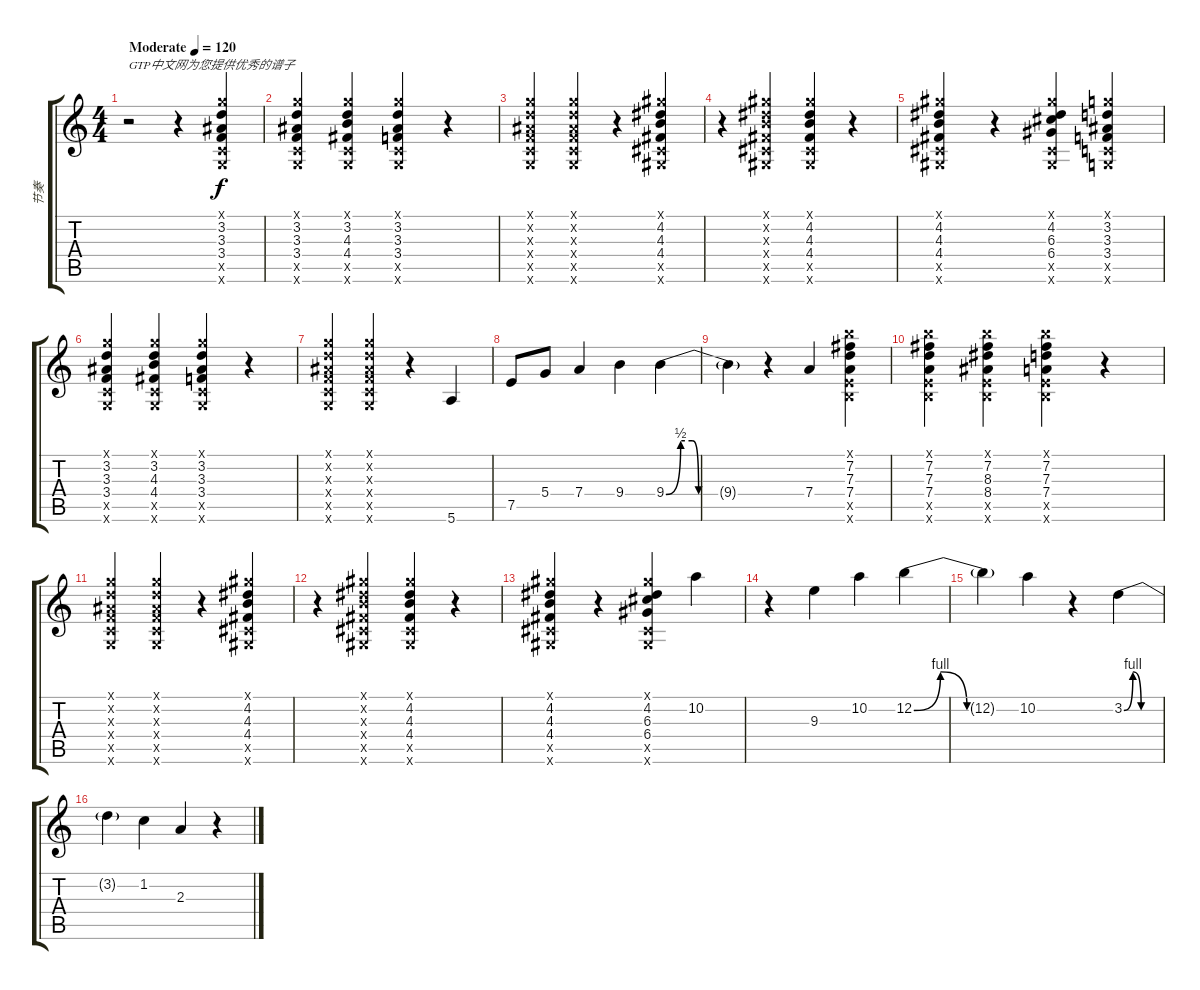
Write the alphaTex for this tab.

\track ("节奏" "节奏") {instrument acousticguitarsteel}
\staff {score tabs}
\tuning (E4 B3 G3 D3 A2 E2) {hide}
\ts (4 4)
\tempo (120 "Moderate")
\clef g2
\ks c
r.2{txt "GTP中文网为您提供优秀的谱子" dy f instrument acousticguitarsteel} r.4 (3.1{x} 3.2 3.3 3.4 3.5{x} 3.6{x}).4 |
(3.1{x} 3.2 3.3 3.4 3.5{x} 3.6{x}).4 (3.1{x} 3.2 4.3 4.4 3.5{x} 3.6{x}).4 (3.1{x} 3.2 3.3 3.4 3.5{x} 3.6{x}).4 r.4 |
(3.1{x} 3.2{x} 3.3{x} 3.4{x} 3.5{x} 3.6{x}).4 (3.1{x} 3.2{x} 3.3{x} 3.4{x} 3.5{x} 3.6{x}).4 r.4 (4.1{x} 4.2 4.3 4.4 4.5{x} 4.6{x}).4 |
r.4 (4.1{x} 4.2{x} 4.3{x} 4.4{x} 4.5{x} 4.6{x}).4 (4.1{x} 4.2 4.3 4.4 4.5{x} 4.6{x}).4 r.4 |
(4.1{x} 4.2 4.3 4.4 4.5{x} 4.6{x}).4 r.4 (4.1{x} 4.2 6.3 6.4 4.5{x} 4.6{x}).4 (3.1{x} 3.2 3.3 3.4 3.5{x} 3.6{x}).4 |
(3.1{x} 3.2 3.3 3.4 3.5{x} 3.6{x}).4 (3.1{x} 3.2 4.3 4.4 3.5{x} 3.6{x}).4 (3.1{x} 3.2 3.3 3.4 3.5{x} 3.6{x}).4 r.4 |
(3.1{x} 3.2{x} 3.3{x} 3.4{x} 3.5{x} 3.6{x}).4 (3.1{x} 3.2{x} 3.3{x} 3.4{x} 3.5{x} 3.6{x}).4 r.4 5.6.4 |
7.5.8 5.4.8 7.4.4 9.4.4 9.4{be (custom 0 0 9 2 16 2 20 0 30 0 60 0)}.4 |
9.4{t}.4 r.4 7.4.4 (7.1{x} 7.2 7.3 7.4 7.5{x} 7.6{x}).4 |
(7.1{x} 7.2 7.3 7.4 7.5{x} 7.6{x}).4 (7.1{x} 7.2 8.3 8.4 7.5{x} 7.6{x}).4 (7.1{x} 7.2 7.3 7.4 7.5{x} 7.6{x}).4 r.4 |
(3.1{x} 3.2{x} 3.3{x} 3.4{x} 3.5{x} 3.6{x}).4 (3.1{x} 3.2{x} 3.3{x} 3.4{x} 3.5{x} 3.6{x}).4 r.4 (4.1{x} 4.2 4.3 4.4 4.5{x} 4.6{x}).4 |
r.4 (4.1{x} 4.2{x} 4.3{x} 4.4{x} 4.5{x} 4.6{x}).4 (4.1{x} 4.2 4.3 4.4 4.5{x} 4.6{x}).4 r.4 |
(4.1{x} 4.2 4.3 4.4 4.5{x} 4.6{x}).4 r.4 (4.1{x} 4.2 6.3 6.4 4.5{x} 4.6{x}).4 10.2.4 |
r.4 9.3.4 10.2.4 12.2{be (custom 0 0 15 4 30 0 60 0)}.4 |
12.2{t}.4 10.2.4 r.4 3.2{be (custom 0 0 15 4 29 0 60 0)}.4 |
3.2{t}.4 1.2.4 2.3.4 r.4
